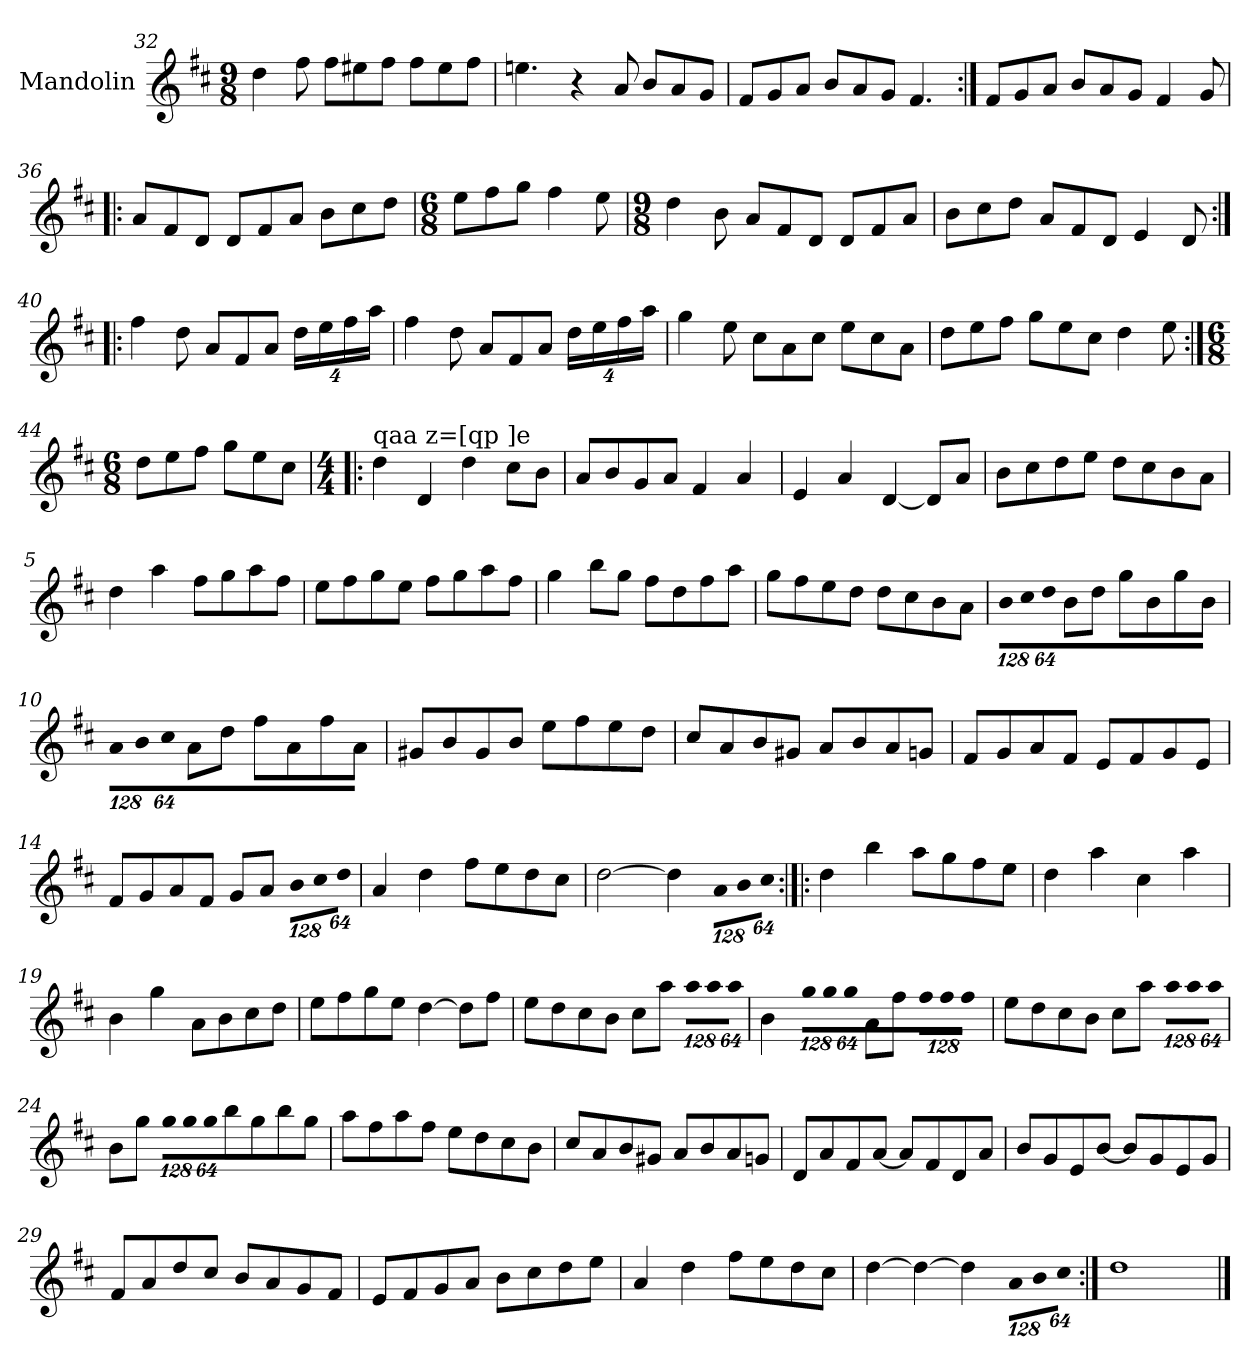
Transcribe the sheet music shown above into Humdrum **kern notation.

**kern
*part1
*staff1
*I"Mandolin
*I'Mand.
*clefG2
*k[f#c#]
*D:
*M9/8
=32
4ddi\
8ff#i\
8ff#i\L
8ee#Xi\
8ff#i\J
8ff#i\L
8ee#i\
8ff#i\J
=33
4.eeni\
4r
8ai/
8bi/L
8ai/
8gi/J
=34
8f#i/L
8gi/
8ai/J
8bi/L
8ai/
8gi/J
4.f#i/
=35:|!
8f#i/L
8gi/
8ai/J
8bi/L
8ai/
8gi/J
4f#i/
8gi/
!!LO:LB:g=z
=36!|:
8ai/L
8f#i/
8di/J
8di/L
8f#i/
8ai/J
8bi\L
8cc#i\
8ddi\J
=37
*M6/8
8eei\L
8ff#i\
8ggi\J
4ff#i\
8eei\
=38
*M9/8
4ddi\
8bi\
8ai/L
8f#i/
8di/J
8di/L
8f#i/
8ai/J
=39
8bi\L
8cc#i\
8ddi\J
8ai/L
8f#i/
8di/J
4ei/
8di/
!!LO:LB:g=z
=40:|!|:
4ff#i\
8ddi\
8ai/L
8f#i/
8ai/J
*Xbrackettup
32%3ddi\L
32%3eei\
32%3ff#i\
32%3aai\J
=41
4ff#i\
8ddi\
8ai/L
8f#i/
8ai/J
32%3ddi\L
32%3eei\
32%3ff#i\
32%3aai\J
!!LO:LB:g=z
=42
4ggi\
8eei\
8cc#i\L
8ai\
8cc#i\J
8eei\L
8cc#i\
8ai\J
=43
8ddi\L
8eei\
8ff#i\J
8ggi\L
8eei\
8cc#i\J
4ddi\
8eei\
=44:|!
*M6/8
8ddi\L
8eei\
8ff#i\J
8ggi\L
8eei\
8cc#i\J
!!LO:LB:g=z
=1!|:
*M4/4
!LO:TX:a:t=qaa z=[qp  ]e
4ddi\
4di/
4ddi\
8cc#i\L
8bi\J
=2
8ai/L
8bi/
8gi/
8ai/J
4f#i/
4ai/
=3
4ei/
4ai/
[<4di/
8di/L]
8ai/J
=4
8bi\L
8cc#i\
8ddi\
8eei\J
8ddi\L
8cc#i\
8bi\
8ai\J
=5
4ddi\
4aai\
8ff#i\L
8ggi\
8aai\
8ff#i\J
!!LO:LB:g=z
=6
8eei\L
8ff#i\
8ggi\
8eei\J
8ff#i\L
8ggi\
8aai\
8ff#i\J
=7
4ggi\
8bbi\L
8ggi\J
8ff#i\L
8ddi\
8ff#i\
8aai\J
=8
8ggi\L
8ff#i\
8eei\
8ddi\J
8ddi\L
8cc#i\
8bi\
8ai\J
=9
!LO:N:vis=8
1024%85bi\L
!LO:N:vis=8
1024%85cc#i\
!LO:N:vis=8
512%43ddi\J
8bi\L
8ddi\J
8ggi\L
8bi\
8ggi\
8bi\J
!!LO:LB:g=z
=10
!LO:N:vis=8
1024%85ai\L
!LO:N:vis=8
1024%85bi\
!LO:N:vis=8
512%43cc#i\J
8ai\L
8ddi\J
8ff#i\L
8ai\
8ff#i\
8ai\J
=11
8g#Xi/L
8bi/
8g#i/
8bi/J
8eei\L
8ff#i\
8eei\
8ddi\J
=12
8cc#i/L
8ai/
8bi/
8g#Xi/J
8ai/L
8bi/
8ai/
8gni/J
!!LO:LB:g=z
=13
8f#i/L
8gi/
8ai/
8f#i/J
8ei/L
8f#i/
8gi/
8ei/J
=14
8f#i/L
8gi/
8ai/
8f#i/J
8gi/L
8ai/J
!LO:N:vis=8
1024%85bi\L
!LO:N:vis=8
1024%85cc#i\
!LO:N:vis=8
512%43ddi\J
=15
4ai/
4ddi\
8ff#i\L
8eei\
8ddi\
8cc#i\J
=16
[>2ddi\
4ddi\]
!LO:N:vis=8
1024%85ai\L
!LO:N:vis=8
1024%85bi\
!LO:N:vis=8
512%43cc#i\J
!!LO:PB:g=z
=17:|!|:
4ddi\
4bbi\
8aai\L
8ggi\
8ff#i\
8eei\J
=18
4ddi\
4aai\
4cc#i\
4aai\
=19
4bi\
4ggi\
8ai\L
8bi\
8cc#i\
8ddi\J
=20
8eei\L
8ff#i\
8ggi\
8eei\J
[>4ddi\
8ddi\L]
8ff#i\J
=21
8eei\L
8ddi\
8cc#i\
8bi\J
8cc#i\L
8aai\J
!LO:N:vis=8
1024%85aai\L
!LO:N:vis=8
1024%85aai\
!LO:N:vis=8
512%43aai\J
!!LO:LB:g=z
=22
4bi\
!LO:N:vis=8
1024%85ggi\L
!LO:N:vis=8
1024%85ggi\
!LO:N:vis=8
512%43ggi\J
8ai\L
8ff#i\J
!LO:N:vis=8
1024%85ff#i\L
!LO:N:vis=8
1024%85ff#i\
!LO:N:vis=8
512%43ff#i\J
=23
8eei\L
8ddi\
8cc#i\
8bi\J
8cc#i\L
8aai\J
!LO:N:vis=8
1024%85aai\L
!LO:N:vis=8
1024%85aai\
!LO:N:vis=8
512%43aai\J
=24
8bi\L
8ggi\J
!LO:N:vis=8
1024%85ggi\L
!LO:N:vis=8
1024%85ggi\
!LO:N:vis=8
512%43ggi\J
8bbi\L
8ggi\
8bbi\
8ggi\J
=25
8aai\L
8ff#i\
8aai\
8ff#i\J
8eei\L
8ddi\
8cc#i\
8bi\J
!!LO:LB:g=z
=26
8cc#i/L
8ai/
8bi/
8g#Xi/J
8ai/L
8bi/
8ai/
8gni/J
=27
8di/L
8ai/
8f#i/
[<8ai/J
8ai/L]
8f#i/
8di/
8ai/J
=28
8bi/L
8gi/
8ei/
[<8bi/J
8bi/L]
8gi/
8ei/
8gi/J
=29
8f#i/L
8ai/
8ddi/
8cc#i/J
8bi/L
8ai/
8gi/
8f#i/J
!!LO:LB:g=z
=30
8ei/L
8f#i/
8gi/
8ai/J
8bi\L
8cc#i\
8ddi\
8eei\J
=31
4ai/
4ddi\
8ff#i\L
8eei\
8ddi\
8cc#i\J
=32
[>4ddi\
4ddi\_>
4ddi\]
!LO:N:vis=8
1024%85ai\L
!LO:N:vis=8
1024%85bi\
!LO:N:vis=8
512%43cc#i\J
=33:|!
1ddi
==
*-
